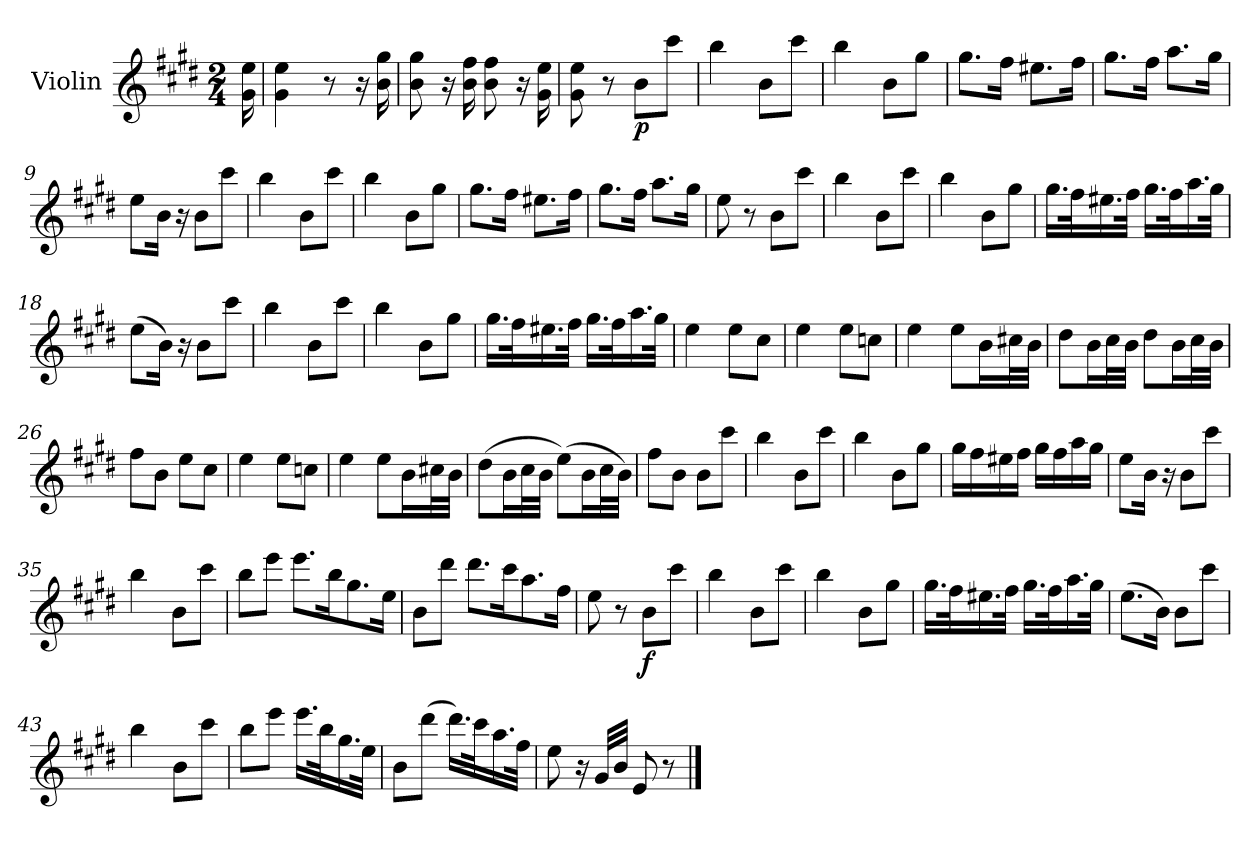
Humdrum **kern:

**kern	**dynam
*part1	*part1
*staff1	*staff1
*I"Violin	*
*I'Vln.	*
*clefG2	*
*k[f#c#g#d#]	*
*M2/4	*
=1	=1
16g#\ 16ee\	.
=2	=2
4g#\ 4ee\	.
8r	.
16r	.
16b\ 16gg#\	.
=3	=3
8b\ 8gg#\	.
16r	.
16b\ 16ff#\	.
8b\ 8ff#\	.
16r	.
16g#\ 16ee\	.
=4	=4
8g#\ 8ee\	.
8r	.
!	!LO:DY:b
8b\L	p
8ccc#\J	.
=5	=5
4bb\	.
8b\L	.
8ccc#\J	.
=6	=6
4bb\	.
8b\L	.
8gg#\J	.
=7	=7
8.gg#\L	.
16ff#\Jk	.
8.ee#X\L	.
16ff#\Jk	.
!!LO:LB:g=z
=8	=8
8.gg#\L	.
16ff#\Jk	.
8.aa\L	.
16gg#\Jk	.
=9	=9
8ee\L	.
16b\Jk	.
16r	.
8b\L	.
8ccc#\J	.
=10	=10
4bb\	.
8b\L	.
8ccc#\J	.
=11	=11
4bb\	.
8b\L	.
8gg#\J	.
=12	=12
8.gg#\L	.
16ff#\Jk	.
8.ee#X\L	.
16ff#\Jk	.
=13	=13
8.gg#\L	.
16ff#\Jk	.
8.aa\L	.
16gg#\Jk	.
=14	=14
8ee\	.
8r	.
8b\L	.
8ccc#\J	.
!!LO:LB:g=z
=15	=15
4bb\	.
8b\L	.
8ccc#\J	.
=16	=16
4bb\	.
8b\L	.
8gg#\J	.
=17	=17
16.gg#\LL	.
32ff#\k	.
16.ee#X\	.
32ff#\JJk	.
16.gg#\LL	.
32ff#\k	.
16.aa\	.
32gg#\JJk	.
=18	=18
(>8ee\L	.
16b\Jk)	.
16r	.
8b\L	.
8ccc#\J	.
=19	=19
4bb\	.
8b\L	.
8ccc#\J	.
=20	=20
4bb\	.
8b\L	.
8gg#\J	.
!!LO:LB:g=z
=21	=21
16.gg#\LL	.
32ff#\k	.
16.ee#X\	.
32ff#\JJk	.
16.gg#\LL	.
32ff#\k	.
16.aa\	.
32gg#\JJk	.
=22	=22
4ee\	.
8ee\L	.
8cc#\J	.
=23	=23
4ee\	.
8ee\L	.
8ccn\J	.
=24	=24
4ee\	.
8ee\L	.
16b\L	.
32cc#X\L	.
32b\JJJ	.
=25	=25
8dd#\L	.
16b\L	.
32cc#\L	.
32b\JJJ	.
8dd#\L	.
16b\L	.
32cc#\L	.
32b\JJJ	.
=26	=26
8ff#\L	.
8b\J	.
8ee\L	.
8cc#\J	.
!!LO:LB:g=z
=27	=27
4ee\	.
8ee\L	.
8ccn\J	.
=28	=28
4ee\	.
8ee\L	.
16b\L	.
32cc#X\L	.
32b\JJJ	.
=29	=29
(>8dd#\L	.
16b\L	.
32cc#\L	.
32b\JJJ	.
(>8ee\L)	.
16b\L	.
32cc#\L	.
32b\JJJ)	.
=30	=30
8ff#\L	.
8b\J	.
8b\L	.
8ccc#\J	.
=31	=31
4bb\	.
8b\L	.
8ccc#\J	.
=32	=32
4bb\	.
8b\L	.
8gg#\J	.
!!LO:LB:g=z
=33	=33
16gg#\LL	.
16ff#\	.
16ee#X\	.
16ff#\JJ	.
16gg#\LL	.
16ff#\	.
16aa\	.
16gg#\JJ	.
=34	=34
8ee\L	.
16b\Jk	.
16r	.
8b\L	.
8ccc#\J	.
=35	=35
4bb\	.
8b\L	.
8ccc#\J	.
=36	=36
8bb\L	.
8eee\J	.
8.eee\L	.
16bb\k	.
8.gg#\	.
16ee\Jk	.
=37	=37
8b\L	.
8ddd#\J	.
8.ddd#\L	.
16ccc#\k	.
8.aa\	.
16ff#\Jk	.
=38	=38
8ee\	.
8r	.
!	!LO:DY:b
8b\L	f
8ccc#\J	.
!!LO:LB:g=z
=39	=39
4bb\	.
8b\L	.
8ccc#\J	.
=40	=40
4bb\	.
8b\L	.
8gg#\J	.
=41	=41
16.gg#\LL	.
32ff#\k	.
16.ee#X\	.
32ff#\JJk	.
16.gg#\LL	.
32ff#\k	.
16.aa\	.
32gg#\JJk	.
=42	=42
(>8.ee\L	.
16b\Jk)	.
8b\L	.
8ccc#\J	.
=43	=43
4bb\	.
8b\L	.
8ccc#\J	.
=44	=44
8bb\L	.
8eee\J	.
16.eee\LL	.
32bb\k	.
16.gg#\	.
32ee\JJk	.
!!LO:LB:g=z
=45	=45
8b\L	.
(>8ddd#\J	.
16.ddd#\LL)	.
32ccc#\k	.
16.aa\	.
32ff#\JJk	.
=46	=46
8ee\	.
16r	.
32g#/LLL	.
32b/JJJ	.
8e/	.
8r	.
==	==
*-	*-
